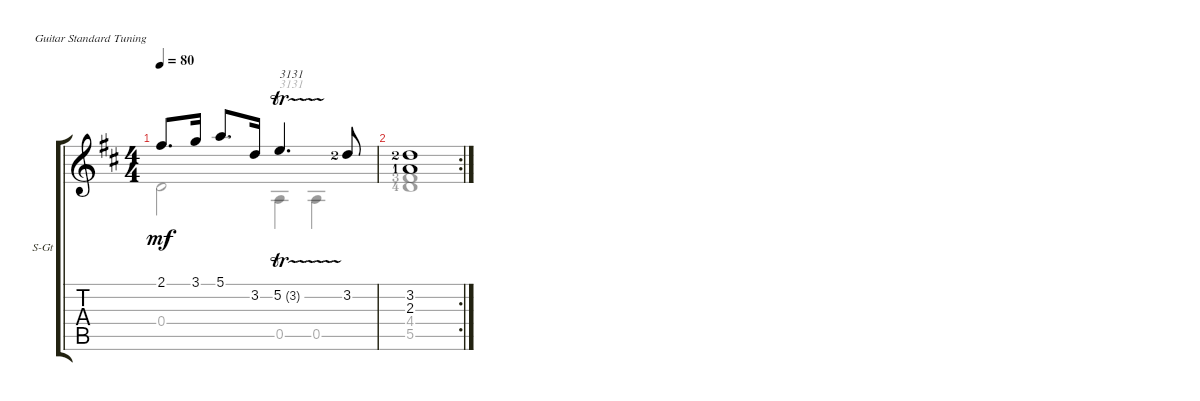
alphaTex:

\defaultSystemsLayout 4
\bracketExtendMode groupsimilarinstruments
\firstSystemTrackNameOrientation horizontal
\otherSystemsTrackNameOrientation horizontal
\track ("Steel Guitar" "S-Gt") {instrument acousticguitarsteel}
\staff {score tabs}
\tuning (E4 B3 G3 D3 A2 E2)
\voice
\ts (4 4)
\tempo 80
\clef g2
\ks d
2.1.8{d dy mf} 3.1.16 5.1.8{d} 3.2.16 5.2{tr (3 16)}.4{d txt "3131"} 3.2{lf 3}.8 |
\rc 2
(3.2{lf 3} 2.3{lf 2}).1
\voice
\clef g2
\ottava regular
\simile none
\ks d
0.4.2{dy mf} 0.5.4{txt "3131"} 0.5.4 |
(5.5{lf 5} 4.4{lf 4}).1
